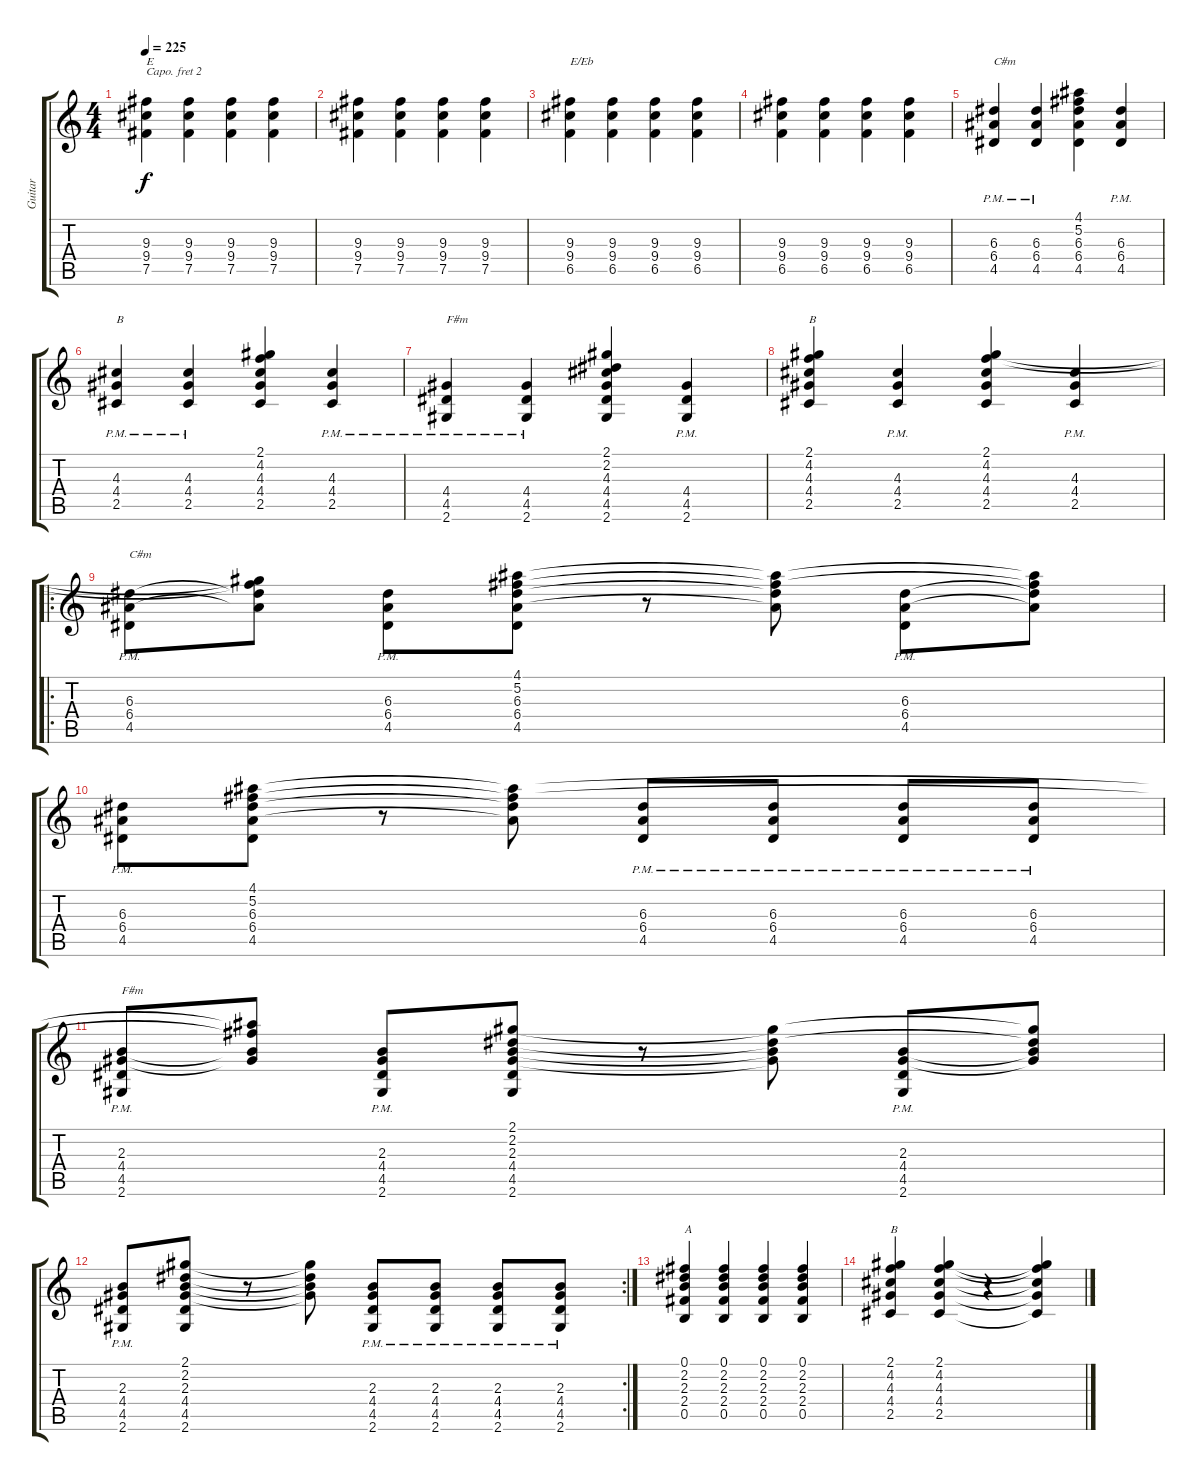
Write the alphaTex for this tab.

\track ("Guitar" "Guitar") {instrument acousticguitarsteel}
\staff {score tabs}
\capo 2
\tuning (E4 B3 G3 D3 A2 E2) {hide}
\ts (4 4)
\tempo 225
\clef g2
\ks c
(9.3 9.4 7.5).4{txt "E" dy f} (9.3 9.4 7.5).4 (9.3 9.4 7.5).4 (9.3 9.4 7.5).4 |
(9.3 9.4 7.5).4 (9.3 9.4 7.5).4 (9.3 9.4 7.5).4 (9.3 9.4 7.5).4 |
(9.3 9.4 6.5).4{txt "E/Eb"} (9.3 9.4 6.5).4 (9.3 9.4 6.5).4 (9.3 9.4 6.5).4 |
(9.3 9.4 6.5).4 (9.3 9.4 6.5).4 (9.3 9.4 6.5).4 (9.3 9.4 6.5).4 |
(6.3{pm} 6.4{pm} 4.5{pm}).4{txt "C#m"} (6.3{pm} 6.4{pm} 4.5{pm}).4 (4.1 5.2 6.3 6.4 4.5).4 (6.3{pm} 6.4{pm} 4.5{pm}).4 |
(4.3{pm} 4.4{pm} 2.5{pm}).4{txt "B"} (4.3{pm} 4.4{pm} 2.5{pm}).4 (2.1 4.2 4.3 4.4 2.5).4 (4.3{pm} 4.4{pm} 2.5{pm}).4 |
(4.4{pm} 4.5{pm} 2.6).4{txt "F#m"} (4.4{pm} 4.5{pm} 2.6).4 (2.1 2.2 4.3 4.4 4.5 2.6).4 (4.4{pm} 4.5{pm} 2.6).4 |
(2.1 4.2 4.3 4.4 2.5).4{txt "B"} (4.3{pm} 4.4{pm} 2.5{pm}).4 (2.1 4.2 4.3 4.4 2.5).4 (4.3{pm} 4.4{pm} 2.5{pm}).4 |
\ro
(6.3{pm} 6.4{pm} 4.5{pm}).8{txt "C#m"} (2.1{t} 4.2{t} 6.3{t} 6.4{t}).8 (6.3{pm} 6.4{pm} 4.5{pm}).8 (4.1 5.2 6.3 6.4 4.5).8 r.8 (4.1{t} 5.2{t} 6.3{t} 6.4{t}).8 (6.3{pm} 6.4{pm} 4.5{pm}).8 (4.1{t} 5.2{t} 6.3{t} 6.4{t}).8 |
(6.3{pm} 6.4{pm} 4.5{pm}).8 (4.1 5.2 6.3 6.4 4.5).8 r.8 (4.1{t} 5.2{t} 6.3{t} 6.4{t}).8 (6.3{pm} 6.4{pm} 4.5{pm}).8 (6.3{pm} 6.4{pm} 4.5{pm}).8 (6.3{pm} 6.4{pm} 4.5{pm}).8 (6.3{pm} 6.4{pm} 4.5{pm}).8 |
(2.3{pm} 4.4{pm} 4.5{pm} 2.6).8{txt "F#m"} (4.1{t} 5.2{t} 2.3{t} 4.4{t}).8 (2.3{pm} 4.4{pm} 4.5{pm} 2.6).8 (2.1 2.2 2.3 4.4 4.5 2.6).8 r.8 (2.1{t} 2.2{t} 2.3{t} 4.4{t}).8 (2.3{pm} 4.4{pm} 4.5{pm} 2.6).8 (2.1{t} 2.2{t} 2.3{t} 4.4{t}).8 |
\rc 2
(2.3{pm} 4.4{pm} 4.5{pm} 2.6).8 (2.1 2.2 2.3 4.4 4.5 2.6).8 r.8 (2.1{t} 2.2{t} 2.3{t} 4.4{t}).8 (2.3{pm} 4.4{pm} 4.5{pm} 2.6).8 (2.3{pm} 4.4{pm} 4.5{pm} 2.6).8 (2.3{pm} 4.4{pm} 4.5{pm} 2.6).8 (2.3{pm} 4.4{pm} 4.5{pm} 2.6).8 |
(0.1 2.2 2.3 2.4 0.5).4{txt "A"} (0.1 2.2 2.3 2.4 0.5).4 (0.1 2.2 2.3 2.4 0.5).4 (0.1 2.2 2.3 2.4 0.5).4 |
(2.1 4.2 4.3 4.4 2.5).4{txt "B"} (2.1 4.2 4.3 4.4 2.5).4 r.4 (2.1{t} 4.2{t} 4.3{t} 4.4{t} 2.5{t}).4
